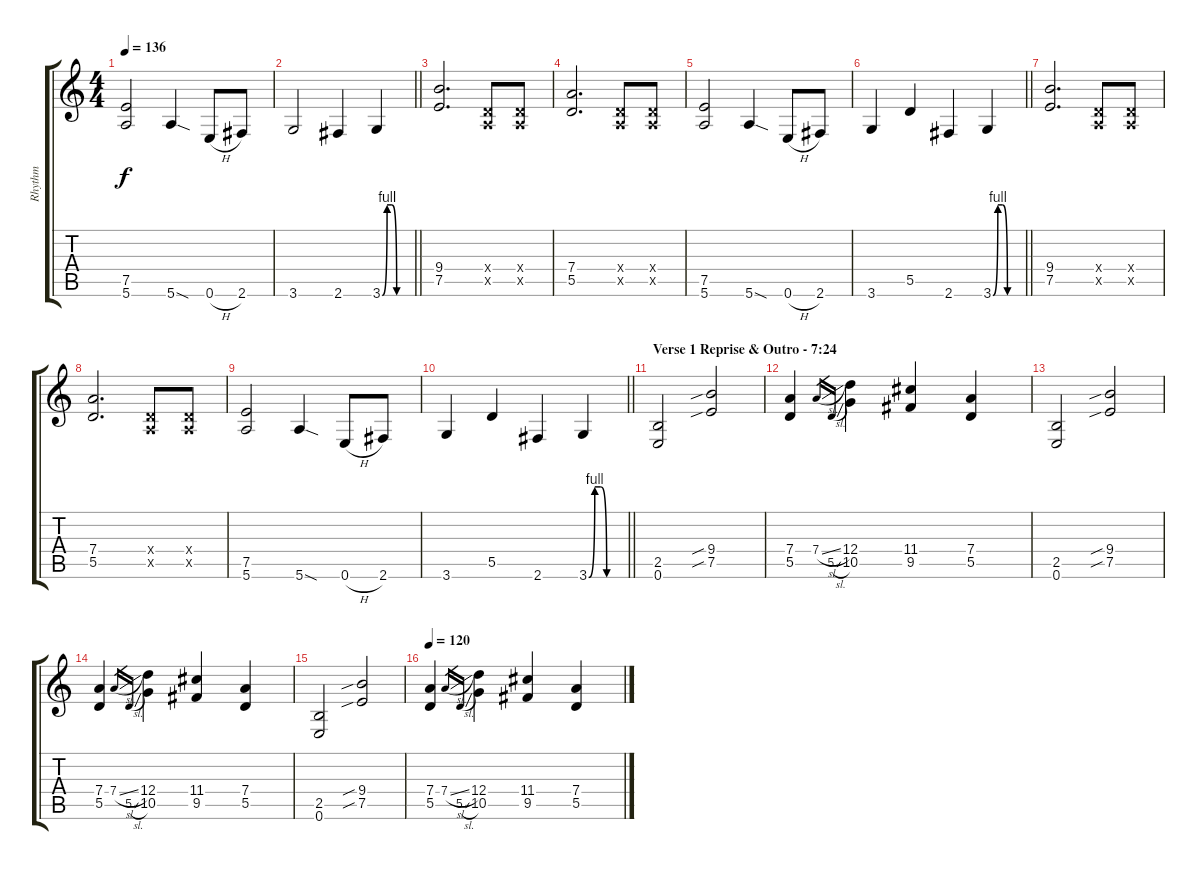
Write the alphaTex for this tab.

\track ("Rhythm" "Rhythm") {instrument distortionguitar}
\staff {score tabs}
\tuning (E4 B3 G3 D3 A2 E2) {hide}
\ts (4 4)
\tempo 136
\clef g2
\ks c
(7.5 5.6).2{dy f} 5.6{sod}.4 0.6{h}.8 2.6.8 |
\barLineRight lightlight
3.6.2 2.6.4 3.6{be (custom 0 0 10 4 20 4 30 0 60 0)}.4 |
(9.4 7.5).2{d} (0.4{x} 0.5{x}).8 (0.4{x} 0.5{x}).8 |
(7.4 5.5).2{d} (0.4{x} 0.5{x}).8 (0.4{x} 0.5{x}).8 |
(7.5 5.6).2 5.6{sod}.4 0.6{h}.8 2.6.8 |
\barLineRight lightlight
3.6.4 5.5.4 2.6.4 3.6{be (custom 0 0 10 4 20 4 30 0 60 0)}.4 |
(9.4 7.5).2{d} (0.4{x} 0.5{x}).8 (0.4{x} 0.5{x}).8 |
(7.4 5.5).2{d} (0.4{x} 0.5{x}).8 (0.4{x} 0.5{x}).8 |
(7.5 5.6).2 5.6{sod}.4 0.6{h}.8 2.6.8 |
\barLineRight lightlight
3.6.4 5.5.4 2.6.4 3.6{be (custom 0 0 10 4 20 4 30 0 60 0)}.4 |
\section ("" "Verse 1 Reprise & Outro - 7:24")
(2.5 0.6).2 (9.4{sib} 7.5{sib}).2 |
(7.4 5.5).4 7.4{sl}.16{gr} 5.5{sl}.16{gr} (12.4 10.5).4 (11.4 9.5).4 (7.4 5.5).4 |
(2.5 0.6).2 (9.4{sib} 7.5{sib}).2 |
(7.4 5.5).4 7.4{sl}.16{gr} 5.5{sl}.16{gr} (12.4 10.5).4 (11.4 9.5).4 (7.4 5.5).4 |
(2.5 0.6).2 (9.4{sib} 7.5{sib}).2 |
\tempo 120
(7.4 5.5).4 7.4{sl}.16{gr} 5.5{sl}.16{gr} (12.4 10.5).4 (11.4 9.5).4 (7.4 5.5).4
